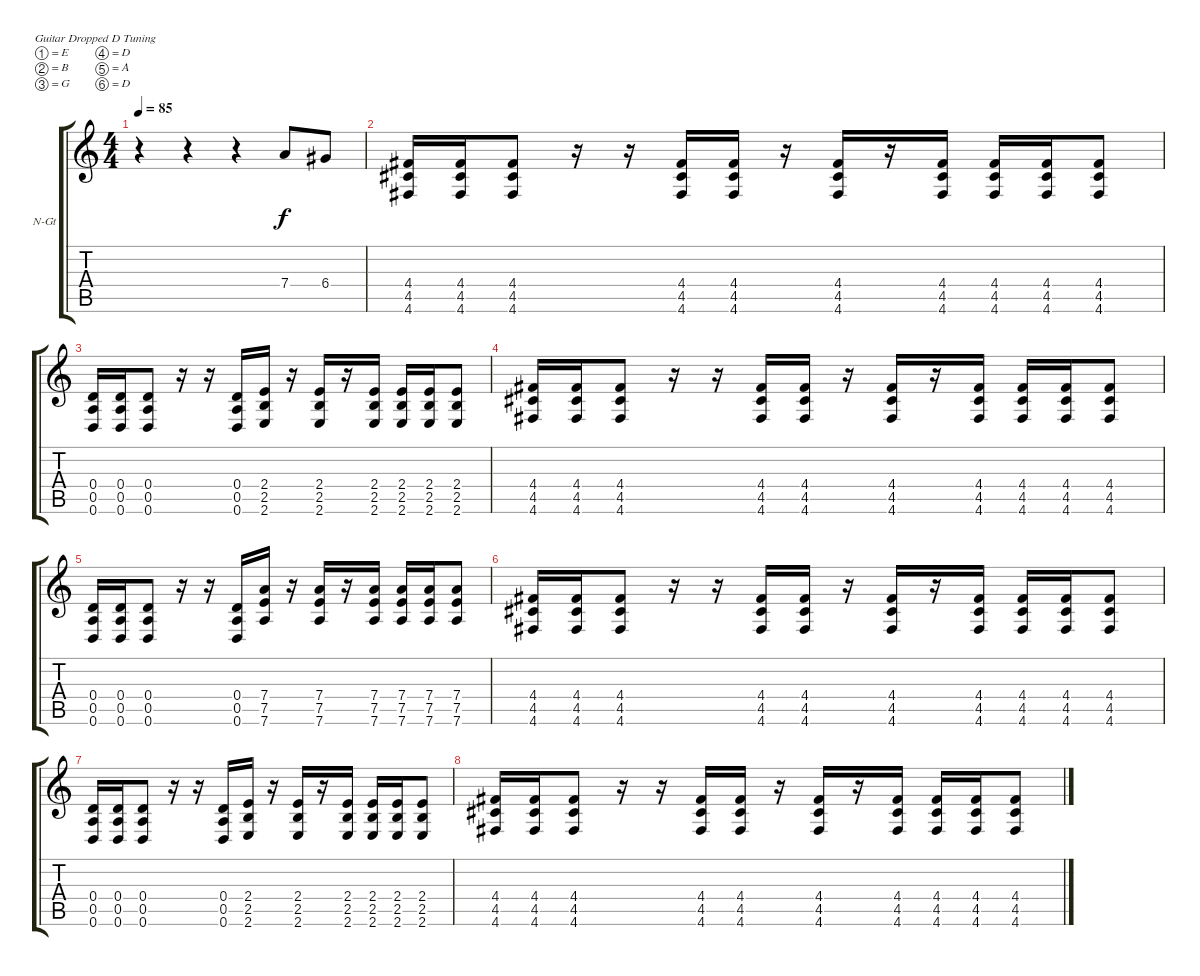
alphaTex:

\defaultSystemsLayout 4
\bracketExtendMode groupsimilarinstruments
\firstSystemTrackNameOrientation horizontal
\otherSystemsTrackNameOrientation horizontal
\track ("Nylon Guitar" "N-Gt") {instrument acousticguitarnylon}
\staff {score tabs}
\tuning (E4 B3 G3 D3 A2 D2)
\ts (4 4)
\tempo 85
\clef g2
\scale
0.485477
\ks c
r.4{dy f instrument acousticguitarnylon} r.4 r.4 7.4.8 6.4.8 |
\scale
0.257261 (4.4 4.5 4.6).16 (4.4 4.5 4.6).16 (4.4 4.5 4.6).8 r.16 r.16 (4.4 4.5 4.6).16 (4.4 4.5 4.6).16 r.16 (4.4 4.5 4.6).16 r.16 (4.4 4.5 4.6).16 (4.4 4.5 4.6).16 (4.4 4.5 4.6).16 (4.4 4.5 4.6).8 |
\scale
0.257261 (0.4 0.5 0.6).16 (0.4 0.5 0.6).16 (0.4 0.5 0.6).8 r.16 r.16 (0.4 0.5 0.6).16 (2.4 2.5 2.6).16 r.16 (2.4 2.5 2.6).16 r.16 (2.4 2.5 2.6).16 (2.4 2.5 2.6).16 (2.4 2.5 2.6).16 (2.4 2.5 2.6).8 |
\scale
0.333333 (4.4 4.5 4.6).16 (4.4 4.5 4.6).16 (4.4 4.5 4.6).8 r.16 r.16 (4.4 4.5 4.6).16 (4.4 4.5 4.6).16 r.16 (4.4 4.5 4.6).16 r.16 (4.4 4.5 4.6).16 (4.4 4.5 4.6).16 (4.4 4.5 4.6).16 (4.4 4.5 4.6).8 |
\scale
0.333333 (0.4 0.5 0.6).16 (0.4 0.5 0.6).16 (0.4 0.5 0.6).8 r.16 r.16 (0.4 0.5 0.6).16 (7.4 7.5 7.6).16 r.16 (7.4 7.5 7.6).16 r.16 (7.4 7.5 7.6).16 (7.4 7.5 7.6).16 (7.4 7.5 7.6).16 (7.4 7.5 7.6).8 |
\scale
0.333333 (4.4 4.5 4.6).16 (4.4 4.5 4.6).16 (4.4 4.5 4.6).8 r.16 r.16 (4.4 4.5 4.6).16 (4.4 4.5 4.6).16 r.16 (4.4 4.5 4.6).16 r.16 (4.4 4.5 4.6).16 (4.4 4.5 4.6).16 (4.4 4.5 4.6).16 (4.4 4.5 4.6).8 |
\scale
0.333333 (0.4 0.5 0.6).16 (0.4 0.5 0.6).16 (0.4 0.5 0.6).8 r.16 r.16 (0.4 0.5 0.6).16 (2.4 2.5 2.6).16 r.16 (2.4 2.5 2.6).16 r.16 (2.4 2.5 2.6).16 (2.4 2.5 2.6).16 (2.4 2.5 2.6).16 (2.4 2.5 2.6).8 |
\scale
0.333333 (4.4 4.5 4.6).16 (4.4 4.5 4.6).16 (4.4 4.5 4.6).8 r.16 r.16 (4.4 4.5 4.6).16 (4.4 4.5 4.6).16 r.16 (4.4 4.5 4.6).16 r.16 (4.4 4.5 4.6).16 (4.4 4.5 4.6).16 (4.4 4.5 4.6).16 (4.4 4.5 4.6).8
